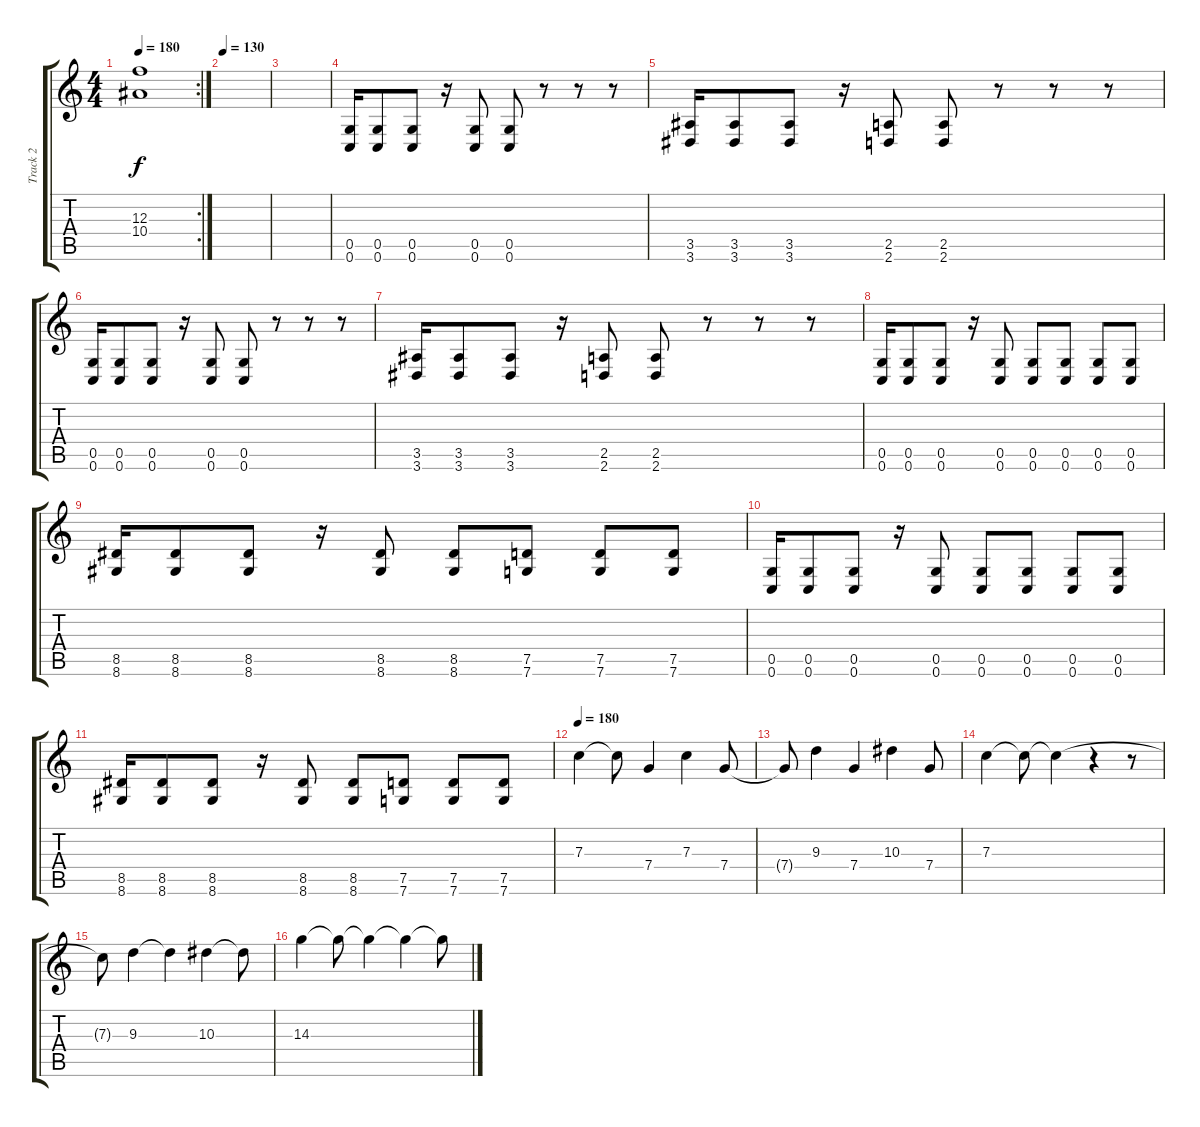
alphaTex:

\track ("Track 2" "Track 2") {mute instrument acousticguitarsteel bank 255}
\staff {score tabs}
\tuning (D4 A3 F3 C3 G2 C2) {hide}
\rc 2
\ts (4 4)
\tempo 180
\clef g2
\ks c
(12.3{t} 10.4{t}).1{dy f} |
\tempo 130
|
|
(0.5 0.6).16 (0.5 0.6).8 (0.5 0.6).8 r.16 (0.5 0.6).8 (0.5 0.6).8 r.8 r.8 r.8 |
(3.5 3.6).16 (3.5 3.6).8 (3.5 3.6).8 r.16 (2.5 2.6).8 (2.5 2.6).8 r.8 r.8 r.8 |
(0.5 0.6).16 (0.5 0.6).8 (0.5 0.6).8 r.16 (0.5 0.6).8 (0.5 0.6).8 r.8 r.8 r.8 |
(3.5 3.6).16 (3.5 3.6).8 (3.5 3.6).8 r.16 (2.5 2.6).8 (2.5 2.6).8 r.8 r.8 r.8 |
(0.5 0.6).16 (0.5 0.6).8 (0.5 0.6).8 r.16 (0.5 0.6).8 (0.5 0.6).8 (0.5 0.6).8 (0.5 0.6).8 (0.5 0.6).8 |
(8.5 8.6).16 (8.5 8.6).8 (8.5 8.6).8 r.16 (8.5 8.6).8 (8.5 8.6).8 (7.5 7.6).8 (7.5 7.6).8 (7.5 7.6).8 |
(0.5 0.6).16 (0.5 0.6).8 (0.5 0.6).8 r.16 (0.5 0.6).8 (0.5 0.6).8 (0.5 0.6).8 (0.5 0.6).8 (0.5 0.6).8 |
(8.5 8.6).16 (8.5 8.6).8 (8.5 8.6).8 r.16 (8.5 8.6).8 (8.5 8.6).8 (7.5 7.6).8 (7.5 7.6).8 (7.5 7.6).8 |
\tempo 180
7.3.4 7.3{t}.8 7.4.4 7.3.4 7.4.8 |
7.4{t}.8 9.3.4 7.4.4 10.3.4 7.4.8 |
7.3.4 7.3{t}.8 7.3{t}.4 r.4 r.8 |
7.3{t}.8 9.3.4 9.3{t}.4 10.3.4 10.3{t}.8 |
14.3.4 14.3{t}.8 14.3{t}.4 14.3{t}.4 14.3{t}.8
